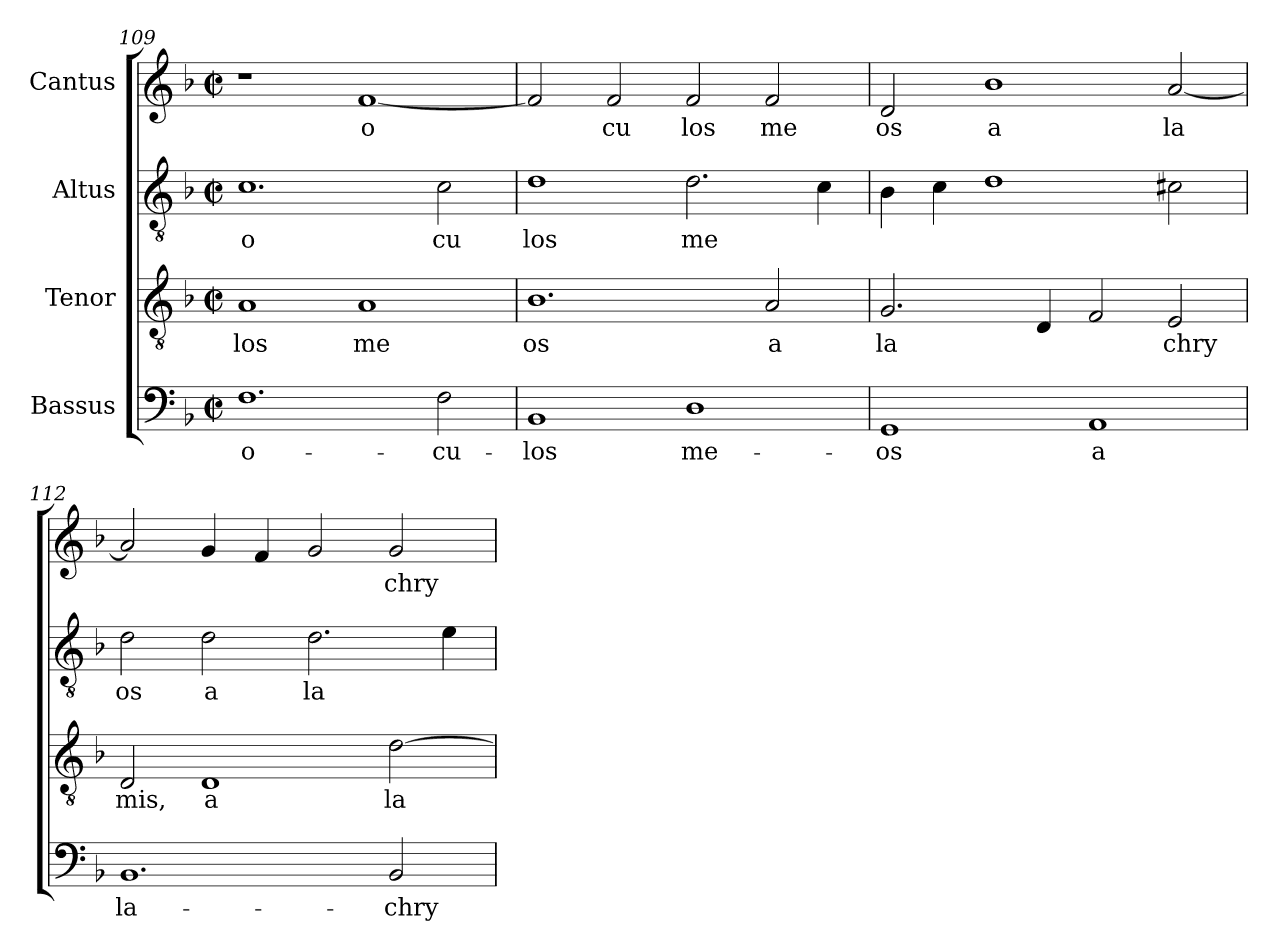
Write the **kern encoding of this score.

**kern	**text	**kern	**text	**kern	**text	**kern	**text
*part4	*part4	*part3	*part3	*part2	*part2	*part1	*part1
*staff4	*staff4	*staff3	*staff3	*staff2	*staff2	*staff1	*staff1
*I"Bassus	*	*I"Tenor	*	*I"Altus	*	*I"Cantus	*
*clefF4	*	*clefGv2	*	*clefGv2	*	*clefG2	*
*k[b-]	*	*k[b-]	*	*k[b-]	*	*k[b-]	*
*F:	*	*F:	*	*F:	*	*F:	*
*M2/2	*	*M2/2	*	*M2/2	*	*M2/2	*
*met(c|)	*	*met(c|)	*	*met(c|)	*	*met(c|)	*
=109	=109	=109	=109	=109	=109	=109	=109
!	!LO:LY:b:cj	!	!LO:LY:b:cj	!	!LO:LY:b:cj	!	!
1.F	o-	1A	los	1.c	o	1r	.
!	!	!	!LO:LY:b:cj	!	!	!	!LO:LY:b:rj
.	.	1A	me	.	.	[<1f	o
!	!LO:LY:b:cj	!	!	!	!LO:LY:b:cj	!	!
2F\	-cu-	.	.	2c\	cu	.	.
=110	=110	=110	=110	=110	=110	=110	=110
!	!LO:LY:b:cj	!	!LO:LY:b:cj	!	!LO:LY:b:cj	!	!
1BB-	-los	1.B-	os	1d	los	2f/]	.
!	!	!	!	!	!	!	!LO:LY:b:cj
.	.	.	.	.	.	2f/	cu
!	!LO:LY:b:cj	!	!	!	!LO:LY:b	!	!LO:LY:b:cj
1D	me-	.	.	2.d\	me	2f/	los
!	!	!	!LO:LY:b:cj	!	!	!	!LO:LY:b:cj
.	.	2A/	a	.	.	2f/	me
.	.	.	.	4c\	.	.	.
=111	=111	=111	=111	=111	=111	=111	=111
!	!LO:LY:b:cj	!	!LO:LY:b:cj	!	!	!	!LO:LY:b:cj
1GG	-os	2.G/	la	4B-\	.	2d/	os
.	.	.	.	4c\	.	.	.
!	!	!	!	!	!	!	!LO:LY:b:cj
.	.	.	.	1d	.	1b-	a
.	.	4D/	.	.	.	.	.
!	!LO:LY:b:cj	!	!	!	!	!	!
1AA	a	2F/	.	.	.	.	.
!	!	!	!LO:LY:b:cj	!	!	!	!LO:LY:b:cj
.	.	2E/	chry	2c#\	.	[<2a/	la
=112	=112	=112	=112	=112	=112	=112	=112
!	!LO:LY:b:cj	!	!LO:LY:b:cj	!	!LO:LY:b:cj	!	!
1.BB-	la-	2D/	mis,	2d\	os	2a/]	.
!	!	!	!LO:LY:b:cj	!	!LO:LY:b:cj	!	!
.	.	1D	a	2d\	a	4g/	.
.	.	.	.	.	.	4f/	.
!	!	!	!	!	!LO:LY:b:cj	!	!
.	.	.	.	2.d\	la	2g/	.
!	!LO:LY:b:cj	!	!LO:LY:b:cj	!	!	!	!LO:LY:b:cj
2BB-/	-chry-	[>2d\	la	.	.	2g/	chry
.	.	.	.	4e\	.	.	.
=	=	=	=	=	=	=	=
*-	*-	*-	*-	*-	*-	*-	*-
